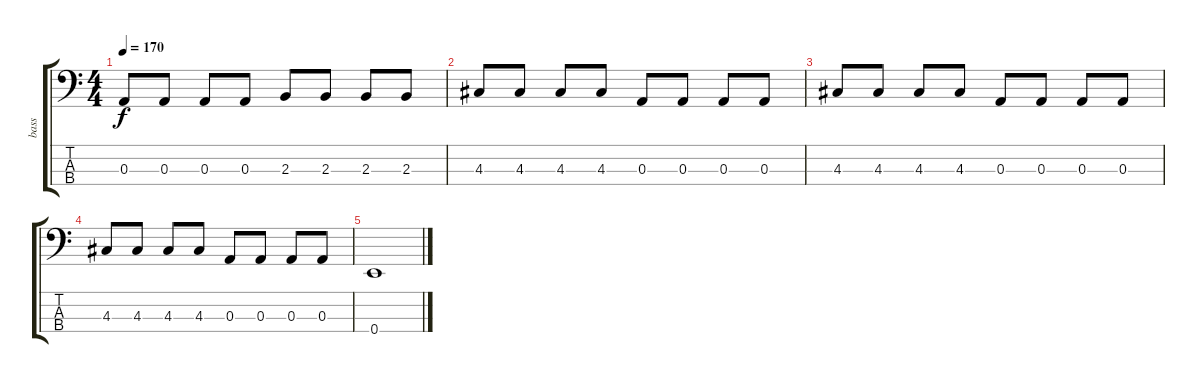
\track ("bass" "bass") {instrument electricbasspick}
\staff {score tabs}
\tuning (G2 D2 A1 E1) {hide}
\ts (4 4)
\tempo 170
\clef f4
\ks c
0.3.8{dy f} 0.3.8 0.3.8 0.3.8 2.3.8 2.3.8 2.3.8 2.3.8 |
4.3.8 4.3.8 4.3.8 4.3.8 0.3.8 0.3.8 0.3.8 0.3.8 |
4.3.8 4.3.8 4.3.8 4.3.8 0.3.8 0.3.8 0.3.8 0.3.8 |
4.3.8 4.3.8 4.3.8 4.3.8 0.3.8 0.3.8 0.3.8 0.3.8 |
0.4.1{volume 0}
